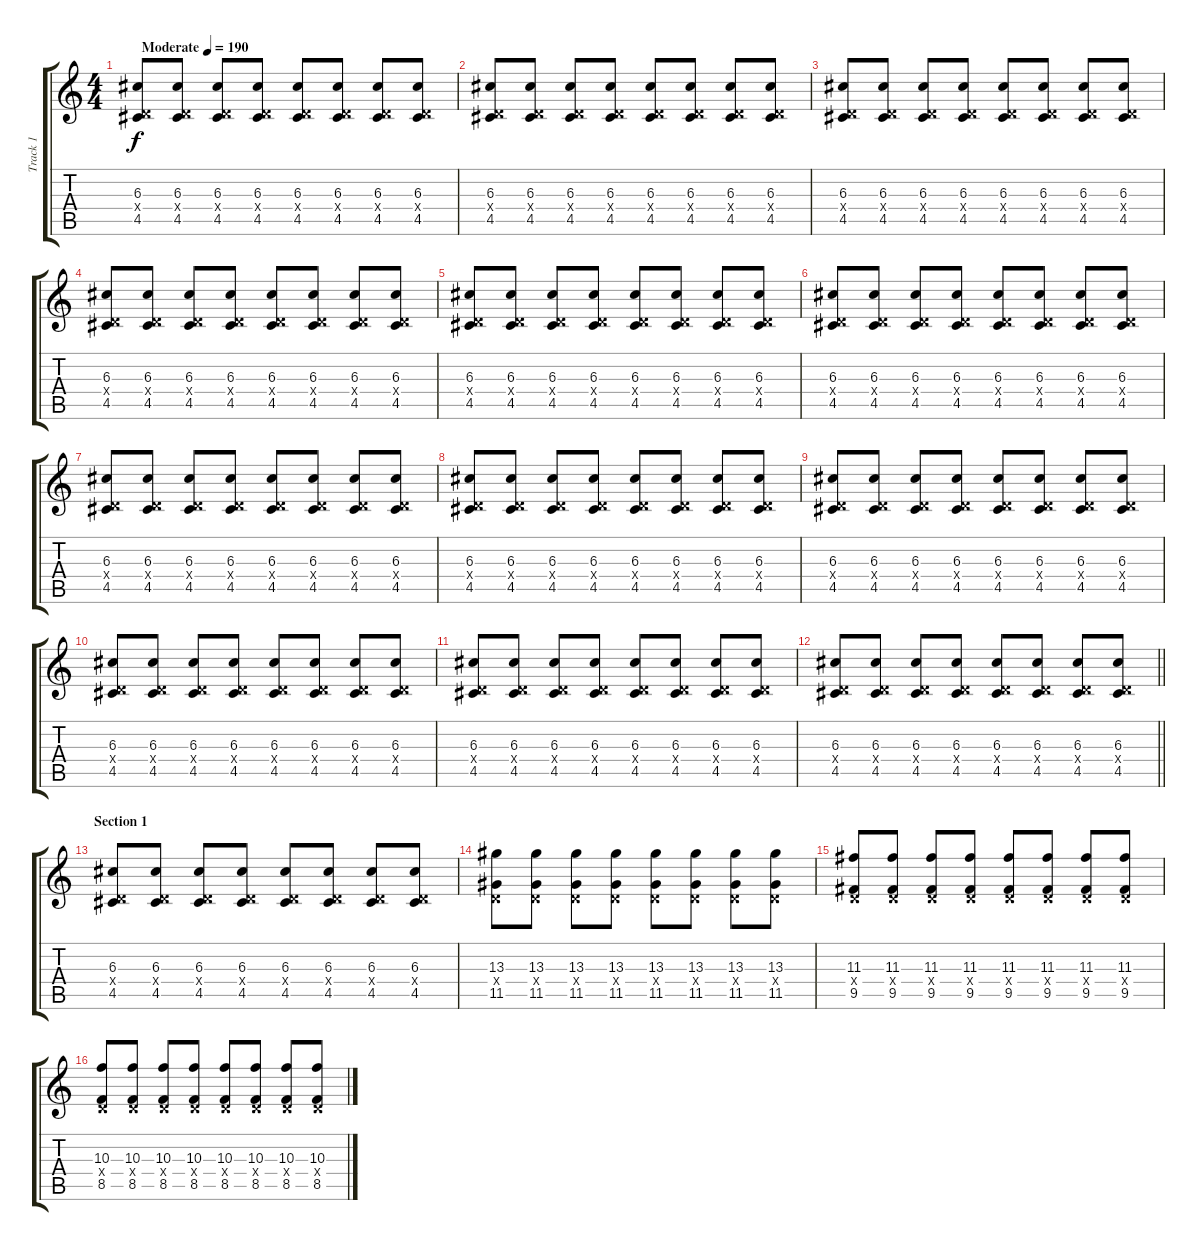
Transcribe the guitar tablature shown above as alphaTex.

\track ("Track 1" "Track 1") {instrument overdrivenguitar}
\staff {score tabs}
\tuning (E4 B3 G3 D3 A2 E2) {hide}
\ts (4 4)
\tempo (190 "Moderate")
\clef g2
\ks c
(6.3 0.4{x} 4.5).8{dy f instrument overdrivenguitar} (6.3 0.4{x} 4.5).8 (6.3 0.4{x} 4.5).8 (6.3 0.4{x} 4.5).8 (6.3 0.4{x} 4.5).8 (6.3 0.4{x} 4.5).8 (6.3 0.4{x} 4.5).8 (6.3 0.4{x} 4.5).8 |
(6.3 0.4{x} 4.5).8 (6.3 0.4{x} 4.5).8 (6.3 0.4{x} 4.5).8 (6.3 0.4{x} 4.5).8 (6.3 0.4{x} 4.5).8 (6.3 0.4{x} 4.5).8 (6.3 0.4{x} 4.5).8 (6.3 0.4{x} 4.5).8 |
(6.3 0.4{x} 4.5).8 (6.3 0.4{x} 4.5).8 (6.3 0.4{x} 4.5).8 (6.3 0.4{x} 4.5).8 (6.3 0.4{x} 4.5).8 (6.3 0.4{x} 4.5).8 (6.3 0.4{x} 4.5).8 (6.3 0.4{x} 4.5).8 |
(6.3 0.4{x} 4.5).8 (6.3 0.4{x} 4.5).8 (6.3 0.4{x} 4.5).8 (6.3 0.4{x} 4.5).8 (6.3 0.4{x} 4.5).8 (6.3 0.4{x} 4.5).8 (6.3 0.4{x} 4.5).8 (6.3 0.4{x} 4.5).8 |
(6.3 0.4{x} 4.5).8 (6.3 0.4{x} 4.5).8 (6.3 0.4{x} 4.5).8 (6.3 0.4{x} 4.5).8 (6.3 0.4{x} 4.5).8 (6.3 0.4{x} 4.5).8 (6.3 0.4{x} 4.5).8 (6.3 0.4{x} 4.5).8 |
(6.3 0.4{x} 4.5).8 (6.3 0.4{x} 4.5).8 (6.3 0.4{x} 4.5).8 (6.3 0.4{x} 4.5).8 (6.3 0.4{x} 4.5).8 (6.3 0.4{x} 4.5).8 (6.3 0.4{x} 4.5).8 (6.3 0.4{x} 4.5).8 |
(6.3 0.4{x} 4.5).8 (6.3 0.4{x} 4.5).8 (6.3 0.4{x} 4.5).8 (6.3 0.4{x} 4.5).8 (6.3 0.4{x} 4.5).8 (6.3 0.4{x} 4.5).8 (6.3 0.4{x} 4.5).8 (6.3 0.4{x} 4.5).8 |
(6.3 0.4{x} 4.5).8 (6.3 0.4{x} 4.5).8 (6.3 0.4{x} 4.5).8 (6.3 0.4{x} 4.5).8 (6.3 0.4{x} 4.5).8 (6.3 0.4{x} 4.5).8 (6.3 0.4{x} 4.5).8 (6.3 0.4{x} 4.5).8 |
(6.3 0.4{x} 4.5).8 (6.3 0.4{x} 4.5).8 (6.3 0.4{x} 4.5).8 (6.3 0.4{x} 4.5).8 (6.3 0.4{x} 4.5).8 (6.3 0.4{x} 4.5).8 (6.3 0.4{x} 4.5).8 (6.3 0.4{x} 4.5).8 |
(6.3 0.4{x} 4.5).8 (6.3 0.4{x} 4.5).8 (6.3 0.4{x} 4.5).8 (6.3 0.4{x} 4.5).8 (6.3 0.4{x} 4.5).8 (6.3 0.4{x} 4.5).8 (6.3 0.4{x} 4.5).8 (6.3 0.4{x} 4.5).8 |
(6.3 0.4{x} 4.5).8 (6.3 0.4{x} 4.5).8 (6.3 0.4{x} 4.5).8 (6.3 0.4{x} 4.5).8 (6.3 0.4{x} 4.5).8 (6.3 0.4{x} 4.5).8 (6.3 0.4{x} 4.5).8 (6.3 0.4{x} 4.5).8 |
\barLineRight lightlight
(6.3 0.4{x} 4.5).8 (6.3 0.4{x} 4.5).8 (6.3 0.4{x} 4.5).8 (6.3 0.4{x} 4.5).8 (6.3 0.4{x} 4.5).8 (6.3 0.4{x} 4.5).8 (6.3 0.4{x} 4.5).8 (6.3 0.4{x} 4.5).8 |
\section ("" "Section 1")
(6.3 0.4{x} 4.5).8 (6.3 0.4{x} 4.5).8 (6.3 0.4{x} 4.5).8 (6.3 0.4{x} 4.5).8 (6.3 0.4{x} 4.5).8 (6.3 0.4{x} 4.5).8 (6.3 0.4{x} 4.5).8 (6.3 0.4{x} 4.5).8 |
(13.3 0.4{x} 11.5).8 (13.3 0.4{x} 11.5).8 (13.3 0.4{x} 11.5).8 (13.3 0.4{x} 11.5).8 (13.3 0.4{x} 11.5).8 (13.3 0.4{x} 11.5).8 (13.3 0.4{x} 11.5).8 (13.3 0.4{x} 11.5).8 |
(11.3 0.4{x} 9.5).8 (11.3 0.4{x} 9.5).8 (11.3 0.4{x} 9.5).8 (11.3 0.4{x} 9.5).8 (11.3 0.4{x} 9.5).8 (11.3 0.4{x} 9.5).8 (11.3 0.4{x} 9.5).8 (11.3 0.4{x} 9.5).8 |
(10.3 0.4{x} 8.5).8 (10.3 0.4{x} 8.5).8 (10.3 0.4{x} 8.5).8 (10.3 0.4{x} 8.5).8 (10.3 0.4{x} 8.5).8 (10.3 0.4{x} 8.5).8 (10.3 0.4{x} 8.5).8 (10.3 0.4{x} 8.5).8
